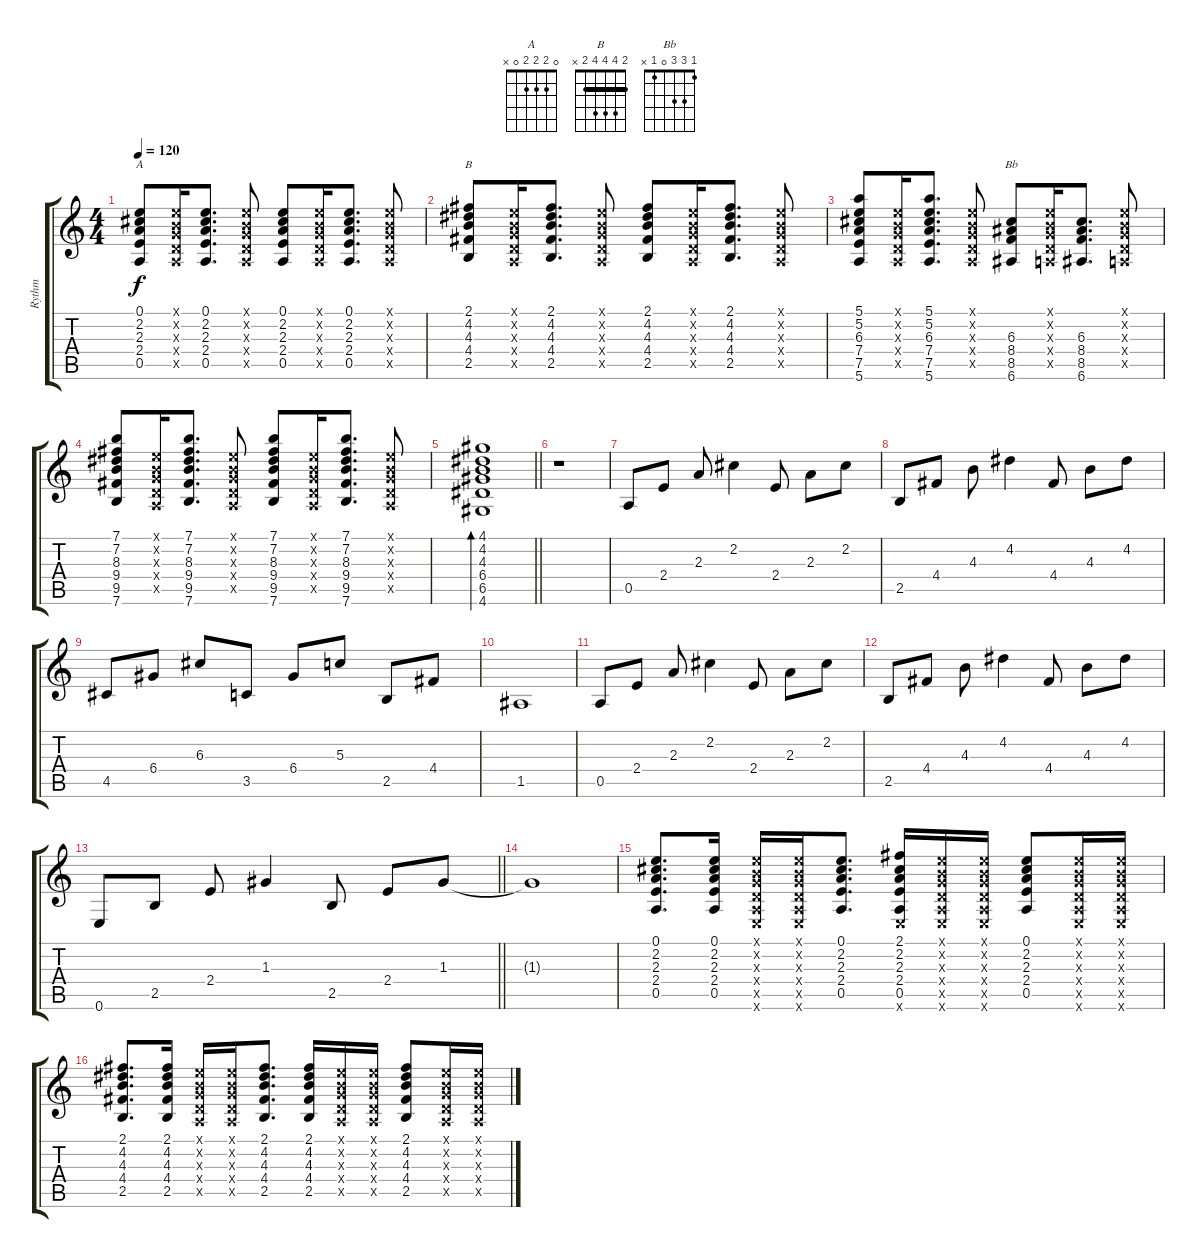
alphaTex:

\track ("Rythm" "Rythm") {instrument acousticguitarsteel}
\staff {score tabs}
\tuning (E4 B3 G3 D3 A2 E2) {hide}
\chord ("A" 0 2 2 2 0 x)
\chord ("B" 2 4 4 4 2 x) {barre 2}
\chord ("Bb" 1 3 3 0 1 x)
\ts (4 4)
\tempo 120
\clef g2
\ks c
(0.1 2.2 2.3 2.4 0.5).8{ch "A" dy f} (0.1{x} 0.2{x} 0.3{x} 0.4{x} 0.5{x}).16 (0.1 2.2 2.3 2.4 0.5).8{d} (0.1{x} 0.2{x} 0.3{x} 0.4{x} 0.5{x}).8 (0.1 2.2 2.3 2.4 0.5).8 (0.1{x} 0.2{x} 0.3{x} 0.4{x} 0.5{x}).16 (0.1 2.2 2.3 2.4 0.5).8{d} (0.1{x} 0.2{x} 0.3{x} 0.4{x} 0.5{x}).8 |
(2.1 4.2 4.3 4.4 2.5).8{ch "B"} (0.1{x} 0.2{x} 0.3{x} 0.4{x} 0.5{x}).16 (2.1 4.2 4.3 4.4 2.5).8{d} (0.1{x} 0.2{x} 0.3{x} 0.4{x} 0.5{x}).8 (2.1 4.2 4.3 4.4 2.5).8 (0.1{x} 0.2{x} 0.3{x} 0.4{x} 0.5{x}).16 (2.1 4.2 4.3 4.4 2.5).8{d} (0.1{x} 0.2{x} 0.3{x} 0.4{x} 0.5{x}).8 |
(5.1 5.2 6.3 7.4 7.5 5.6).8 (0.1{x} 0.2{x} 0.3{x} 0.4{x} 0.5{x}).16 (5.1 5.2 6.3 7.4 7.5 5.6).8{d} (0.1{x} 0.2{x} 0.3{x} 0.4{x} 0.5{x}).8 (6.3 8.4 8.5 6.6).8{ch "Bb"} (0.1{x} 0.2{x} 0.3{x} 0.4{x} 0.5{x}).16 (6.3 8.4 8.5 6.6).8{d} (0.1{x} 0.2{x} 0.3{x} 0.4{x} 0.5{x}).8 |
(7.1 7.2 8.3 9.4 9.5 7.6).8 (0.1{x} 0.2{x} 0.3{x} 0.4{x} 0.5{x}).16 (7.1 7.2 8.3 9.4 9.5 7.6).8{d} (0.1{x} 0.2{x} 0.3{x} 0.4{x} 0.5{x}).8 (7.1 7.2 8.3 9.4 9.5 7.6).8 (0.1{x} 0.2{x} 0.3{x} 0.4{x} 0.5{x}).16 (7.1 7.2 8.3 9.4 9.5 7.6).8{d} (0.1{x} 0.2{x} 0.3{x} 0.4{x} 0.5{x}).8 |
\barLineRight lightlight
(4.1 4.2 4.3 6.4 6.5 4.6).1{bd 60} |
r.1 |
0.5.8{volume 10} 2.4.8 2.3.8 2.2.4 2.4.8 2.3.8 2.2.8 |
2.5.8 4.4.8 4.3.8 4.2.4 4.4.8 4.3.8 4.2.8 |
4.5.8 6.4.8 6.3.8 3.5.8 6.4.8 5.3.8 2.5.8 4.4.8 |
1.5.1 |
0.5.8 2.4.8 2.3.8 2.2.4 2.4.8 2.3.8 2.2.8 |
2.5.8 4.4.8 4.3.8 4.2.4 4.4.8 4.3.8 4.2.8 |
\barLineRight lightlight
0.6.8 2.5.8 2.4.8 1.3.4 2.5.8 2.4.8 1.3.8 |
1.3{t}.1 |
(0.1 2.2 2.3 2.4 0.5).8{d volume 15} (0.1 2.2 2.3 2.4 0.5).16 (0.1{x} 0.2{x} 0.3{x} 0.4{x} 0.5{x} 0.6{x}).16 (0.1{x} 0.2{x} 0.3{x} 0.4{x} 0.5{x} 0.6{x}).16 (0.1 2.2 2.3 2.4 0.5).8{d} (2.1 2.2 2.3 2.4 0.5 0.6{x}).16 (0.1{x} 0.2{x} 0.3{x} 0.4{x} 0.5{x} 0.6{x}).16 (0.1{x} 0.2{x} 0.3{x} 0.4{x} 0.5{x} 0.6{x}).16 (0.1 2.2 2.3 2.4 0.5).8 (0.1{x} 0.2{x} 0.3{x} 0.4{x} 0.5{x} 0.6{x}).16 (0.1{x} 0.2{x} 0.3{x} 0.4{x} 0.5{x} 0.6{x}).16 |
(2.1 4.2 4.3 4.4 2.5).8{d} (2.1 4.2 4.3 4.4 2.5).16 (0.1{x} 0.2{x} 0.3{x} 0.4{x} 0.5{x}).16 (0.1{x} 0.2{x} 0.3{x} 0.4{x} 0.5{x}).16 (2.1 4.2 4.3 4.4 2.5).8{d} (2.1 4.2 4.3 4.4 2.5).16 (0.1{x} 0.2{x} 0.3{x} 0.4{x} 0.5{x}).16 (0.1{x} 0.2{x} 0.3{x} 0.4{x} 0.5{x}).16 (2.1 4.2 4.3 4.4 2.5).8 (0.1{x} 0.2{x} 0.3{x} 0.4{x} 0.5{x}).16 (0.1{x} 0.2{x} 0.3{x} 0.4{x} 0.5{x}).16
